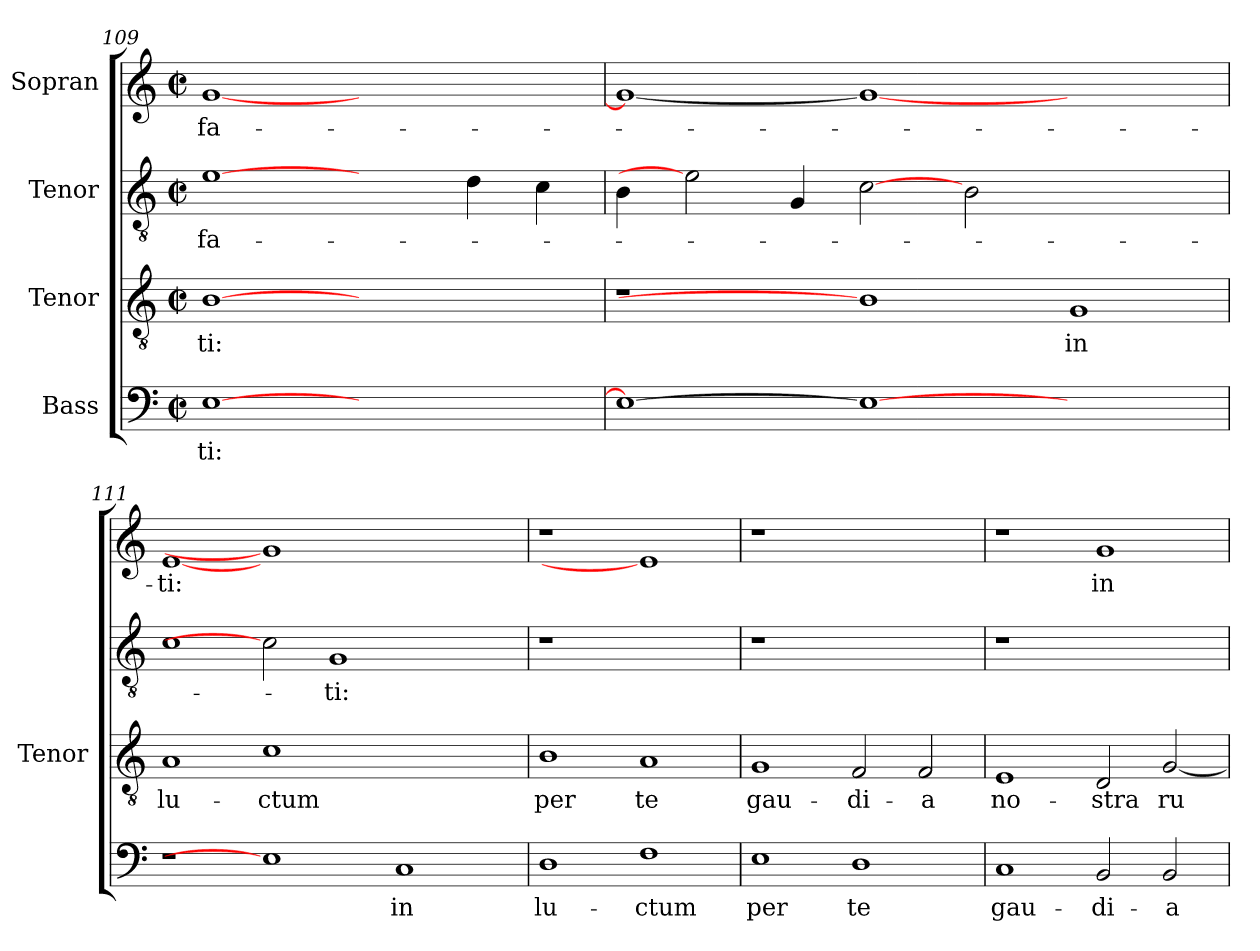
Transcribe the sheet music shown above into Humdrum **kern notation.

**kern	**text	**kern	**text	**kern	**text	**kern	**text
*part4	*part4	*part3	*part3	*part2	*part2	*part1	*part1
*staff4	*staff4	*staff3	*staff3	*staff2	*staff2	*staff1	*staff1
*I"Bass	*	*I"Tenor	*	*I"Tenor	*	*I"Sopran	*
*	*	*I'Tenor	*	*	*	*	*
*clefF4	*	*clefGv2	*	*clefGv2	*	*clefG2	*
*	*	*ITrd7c12	*	*ITrd7c12	*	*	*
*k[]	*	*k[]	*	*k[]	*	*k[]	*
*M2/2	*	*M2/2	*	*M2/2	*	*M2/2	*
*met(c|)	*	*met(c|)	*	*met(c|)	*	*met(c|)	*
=109	=109	=109	=109	=109	=109	=109	=109
!	!LO:LY:b:color=#000000	!	!	!	!	!	!
!	!	!	!LO:LY:b:color=#000000	!	!	!	!
!	!	!	!	!	!LO:LY:b:color=#000000	!	!
!	!	!	!	!	!	!	!LO:LY:b:color=#000000
[>1Ei	-ti:	[1BBi	-ti:	[1Ei	fa-	[<1gi	fa-
1ryy	.	1ryy	.	2ryy	.	1ryy	.
.	.	.	.	4Di\	.	.	.
.	.	.	.	4Ci\	.	.	.
=110	=110	=110	=110	=110	=110	=110	=110
1Ei_>	.	1r	.	4BBi\	.	1gi_<	.
.	.	.	.	2Ei]	.	.	.
.	.	.	.	4GGi/	.	.	.
1Ei_	.	1BBi]	.	[2Ci	.	1gi_	.
.	.	.	.	2BBi\	.	.	.
!	!	!	!LO:LY:b:color=#000000	!	!	!	!
1ryy	.	1GGi	in	1ryy	.	1ryy	.
=111	=111	=111	=111	=111	=111	=111	=111
!	!	!	!LO:LY:b:color=#000000	!	!	!	!
!	!	!	!	!	!	!	!LO:LY:b:color=#000000
1r	.	1AAi	lu-	1Ci	.	[1ei	-ti:
!	!	!	!LO:LY:b:color=#000000	!	!	!	!
1Ei]	.	1Ci	-ctum	2Ci]	.	1gi]	.
!	!	!	!	!	!LO:LY:b:color=#000000	!	!
.	.	.	.	1GGi	-ti:	.	.
!	!LO:LY:b:color=#000000	!	!	!	!	!	!
1Ci	in	1ryy	.	.	.	1ryy	.
.	.	.	.	2ryy	.	.	.
=112	=112	=112	=112	=112	=112	=112	=112
!	!LO:LY:b:color=#000000	!	!	!	!	!	!
!	!	!	!LO:LY:b:color=#000000	!LO:N:vis=1	!	!LO:N:vis=1	!
1Di	lu-	1BBi	per	1r	.	1r	.
!	!LO:LY:b:color=#000000	!	!	!	!	!	!
!	!	!	!LO:LY:b:color=#000000	!	!	!	!
1Fi	-ctum	1AAi	te	1ryy	.	1ei]	.
!!LO:LB:g=z
=113	=113	=113	=113	=113	=113	=113	=113
!	!LO:LY:b:color=#000000	!	!	!	!	!	!
!	!	!	!LO:LY:b:color=#000000	!LO:N:vis=1	!	!LO:N:vis=1	!
1Ei	per	1GGi	gau-	1r	.	1r	.
!	!LO:LY:b:color=#000000	!	!	!	!	!	!
!	!	!	!LO:LY:b:color=#000000	!	!	!	!
1Di	te	2FFi/	-di-	1ryy	.	1ryy	.
!	!	!	!LO:LY:b:color=#000000	!	!	!	!
.	.	2FFi/	-a	.	.	.	.
=114	=114	=114	=114	=114	=114	=114	=114
!	!LO:LY:b:color=#000000	!	!	!	!	!	!
!	!	!	!LO:LY:b:color=#000000	!LO:N:vis=1	!	!	!
1Ci	gau-	1EEi	no-	1r	.	1r	.
!	!LO:LY:b:color=#000000	!	!	!	!	!	!
!	!	!	!LO:LY:b:color=#000000	!	!	!	!
!	!	!	!	!	!	!	!LO:LY:b:color=#000000
2BBi/	-di-	2DDi/	-stra	1ryy	.	1gi	in
!	!LO:LY:b:color=#000000	!	!	!	!	!	!
!	!	!	!LO:LY:b:color=#000000	!	!	!	!
2BBi/	-a	[<2GGi/	ru-	.	.	.	.
=	=	=	=	=	=	=	=
*-	*-	*-	*-	*-	*-	*-	*-
